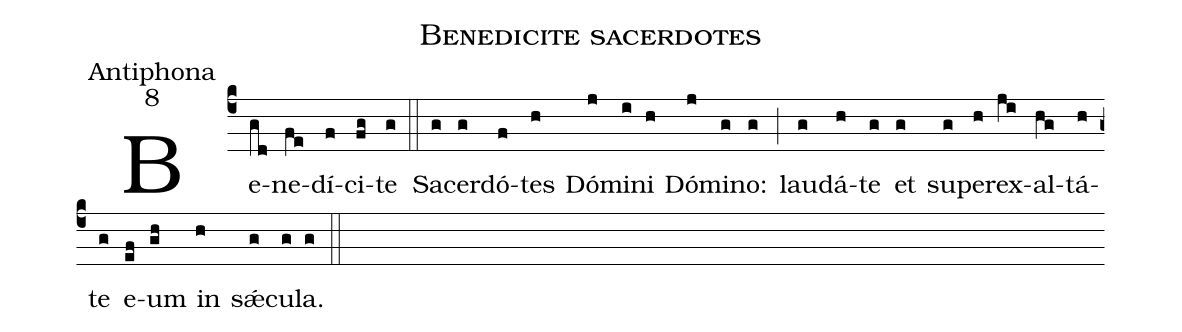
name:Benedicite sacerdotes;
office-part:Antiphona;
mode:8;
%%
(c4) Be(gd)ne(fe)dí(f)ci(fg)te(g) (::)
Sa(g)cer(g)dó(f)tes(h) Dó(j)mi(i)ni(h) Dó(j)mi(g)no:(g) (;) lau(g)dá(h)te(g) et(g) su(g)per(h)ex(ji)al(hg)tá(h)te(g) e(ef)um(gh) in(h) s{<sp>'ae</sp>}(g)cu(g)la.(g) (::)
